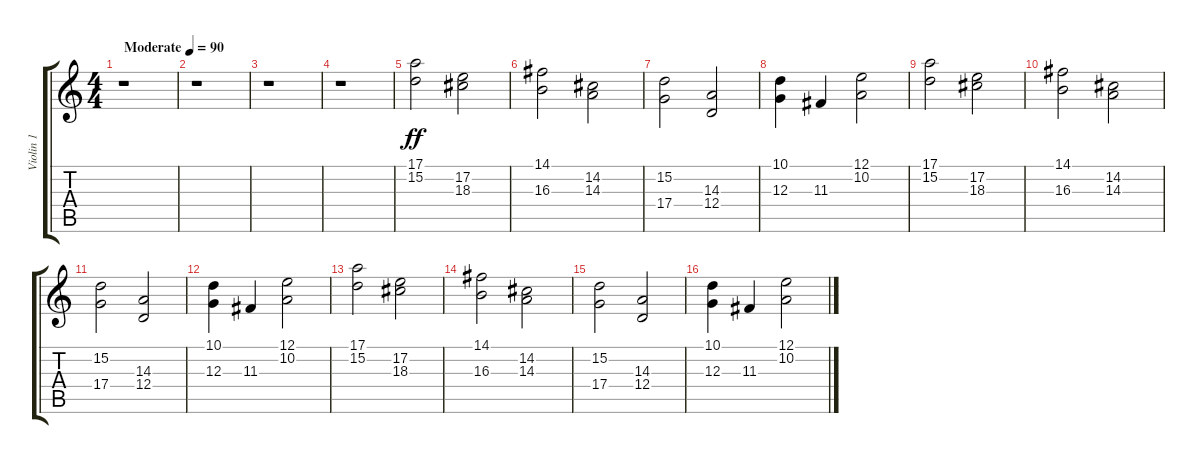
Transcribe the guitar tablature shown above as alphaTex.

\track ("Violin 1" "Violin 1") {instrument violin}
\staff {score tabs}
\tuning (E4 B3 G3 D3 A2 E2) {hide}
\ts (4 4)
\tempo (90 "Moderate")
\clef g2
\ks c
r.1{dy ff instrument violin} |
r.1 |
r.1 |
r.1 |
(17.1 15.2).2 (17.2 18.3).2 |
(14.1 16.3).2 (14.2 14.3).2 |
(15.2 17.4).2 (14.3 12.4).2 |
(10.1 12.3).4 11.3.4 (12.1 10.2).2 |
(17.1 15.2).2 (17.2 18.3).2 |
(14.1 16.3).2 (14.2 14.3).2 |
(15.2 17.4).2 (14.3 12.4).2 |
(10.1 12.3).4 11.3.4 (12.1 10.2).2 |
(17.1 15.2).2 (17.2 18.3).2 |
(14.1 16.3).2 (14.2 14.3).2 |
(15.2 17.4).2 (14.3 12.4).2 |
(10.1 12.3).4 11.3.4 (12.1 10.2).2
